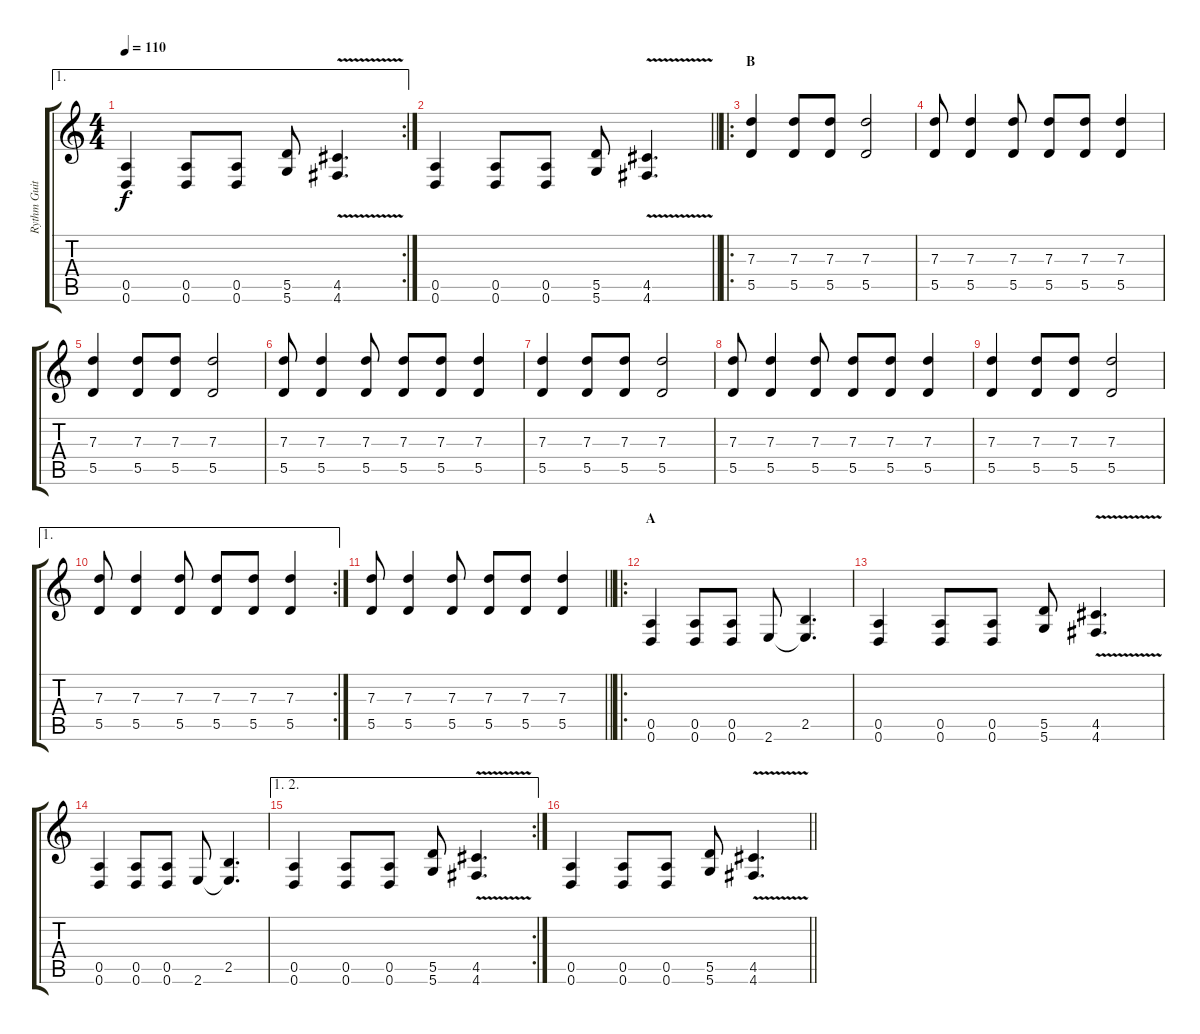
\track ("Rythm Guitar" "Rythm Guit") {instrument distortionguitar}
\staff {score tabs}
\tuning (E4 B3 G3 D3 A2 D2) {hide}
\ae 1
\rc 2
\ts (4 4)
\tempo 110
\clef g2
\ks c
(0.5 0.6).4{dy f} (0.5 0.6).8 (0.5 0.6).8 (5.5 5.6).8 (4.5{v} 4.6).4{d} |
\barLineRight lightlight
(0.5 0.6).4 (0.5 0.6).8 (0.5 0.6).8 (5.5 5.6).8 (4.5{v} 4.6).4{d} |
\ro
\section ("" "B")
(7.3 5.5).4 (7.3 5.5).8 (7.3 5.5).8 (7.3 5.5).2 |
(7.3 5.5).8 (7.3 5.5).4 (7.3 5.5).8 (7.3 5.5).8 (7.3 5.5).8 (7.3 5.5).4 |
(7.3 5.5).4 (7.3 5.5).8 (7.3 5.5).8 (7.3 5.5).2 |
(7.3 5.5).8 (7.3 5.5).4 (7.3 5.5).8 (7.3 5.5).8 (7.3 5.5).8 (7.3 5.5).4 |
(7.3 5.5).4 (7.3 5.5).8 (7.3 5.5).8 (7.3 5.5).2 |
(7.3 5.5).8 (7.3 5.5).4 (7.3 5.5).8 (7.3 5.5).8 (7.3 5.5).8 (7.3 5.5).4 |
(7.3 5.5).4 (7.3 5.5).8 (7.3 5.5).8 (7.3 5.5).2 |
\ae 1
\rc 2
(7.3 5.5).8 (7.3 5.5).4 (7.3 5.5).8 (7.3 5.5).8 (7.3 5.5).8 (7.3 5.5).4 |
\barLineRight lightlight
(7.3 5.5).8 (7.3 5.5).4 (7.3 5.5).8 (7.3 5.5).8 (7.3 5.5).8 (7.3 5.5).4 |
\ro
\section ("" "A")
(0.5 0.6).4 (0.5 0.6).8 (0.5 0.6).8 2.6.8 (2.5 2.6{t}).4{d} |
(0.5 0.6).4 (0.5 0.6).8 (0.5 0.6).8 (5.5 5.6).8 (4.5{v} 4.6).4{d} |
(0.5 0.6).4 (0.5 0.6).8 (0.5 0.6).8 2.6.8 (2.5 2.6{t}).4{d} |
\ae (1 2)
\rc 2
(0.5 0.6).4 (0.5 0.6).8 (0.5 0.6).8 (5.5 5.6).8 (4.5{v} 4.6).4{d} |
\barLineRight lightlight
(0.5 0.6).4 (0.5 0.6).8 (0.5 0.6).8 (5.5 5.6).8 (4.5{v} 4.6).4{d}
